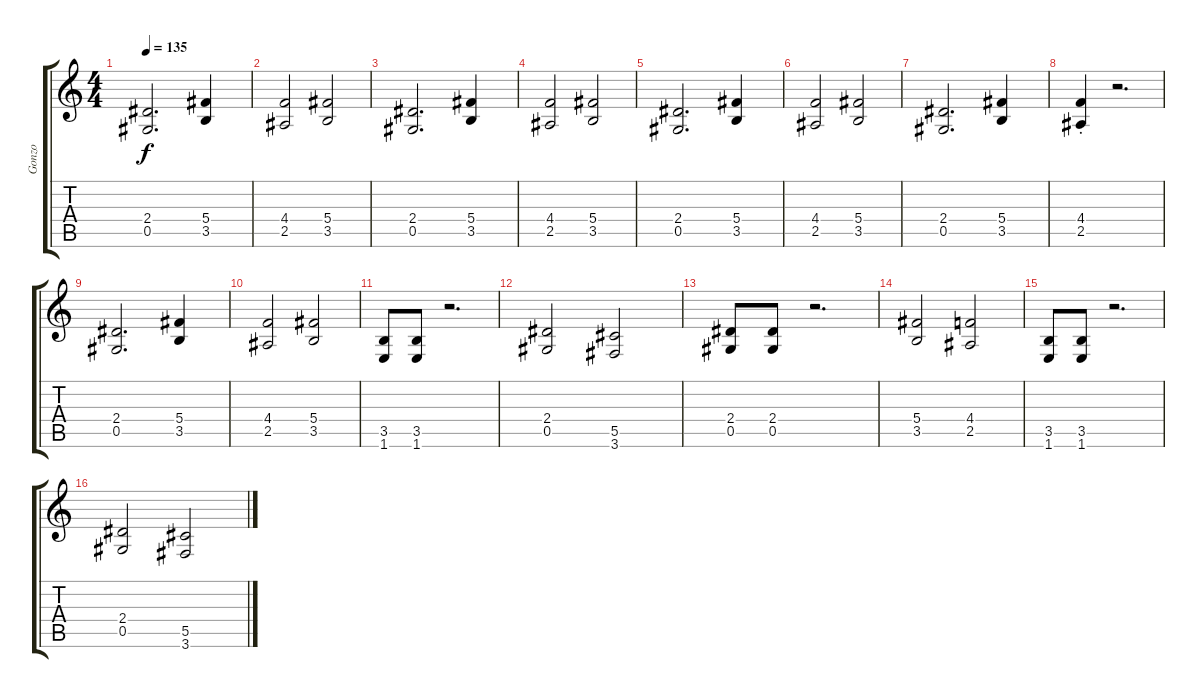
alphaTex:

\track ("Gonzo" "Gonzo") {instrument distortionguitar}
\staff {score tabs}
\tuning (Eb4 Bb3 Gb3 Db3 Ab2 Eb2) {hide}
\ts (4 4)
\tempo 135
\clef g2
\ks c
(2.4 0.5).2{d dy f} (5.4 3.5).4 |
(4.4 2.5).2 (5.4 3.5).2 |
(2.4 0.5).2{d} (5.4 3.5).4 |
(4.4 2.5).2 (5.4 3.5).2 |
(2.4 0.5).2{d} (5.4 3.5).4 |
(4.4 2.5).2 (5.4 3.5).2 |
(2.4 0.5).2{d} (5.4 3.5).4 |
(4.4{st} 2.5{st}).4 r.2{d} |
(2.4 0.5).2{d} (5.4 3.5).4 |
(4.4 2.5).2 (5.4 3.5).2 |
(3.5 1.6).8 (3.5 1.6).8 r.2{d} |
(2.4 0.5).2 (5.5 3.6).2 |
(2.4 0.5).8 (2.4 0.5).8 r.2{d} |
(5.4 3.5).2 (4.4 2.5).2 |
(3.5 1.6).8 (3.5 1.6).8 r.2{d} |
(2.4 0.5).2 (5.5 3.6).2
